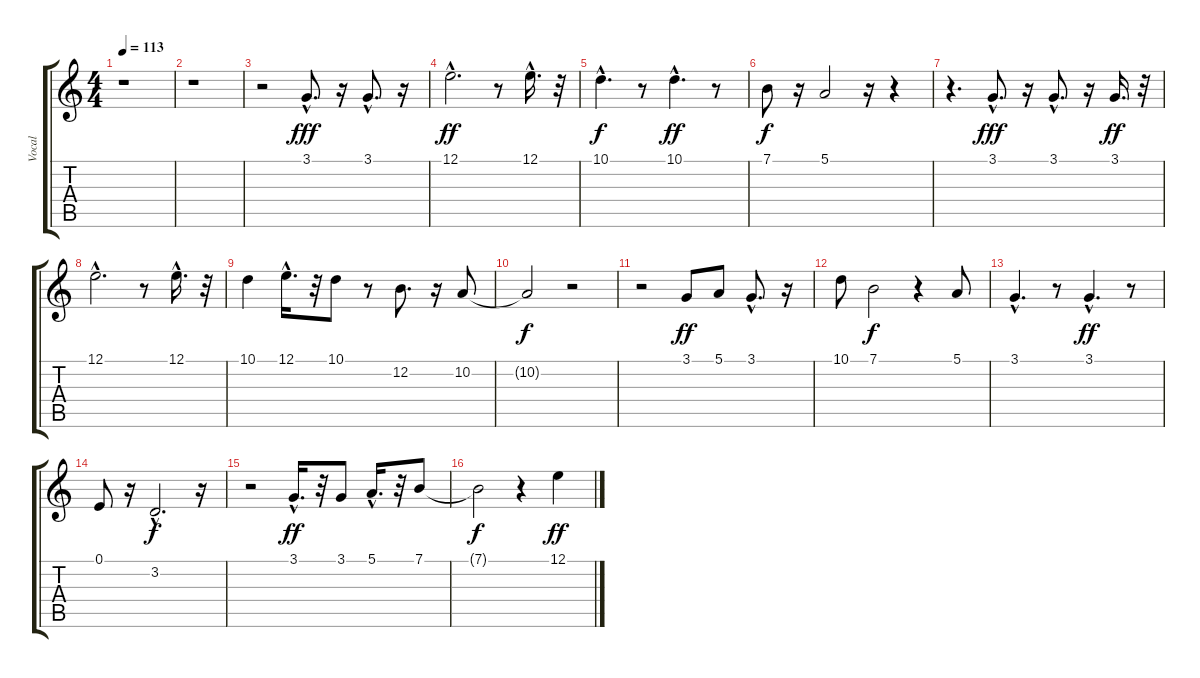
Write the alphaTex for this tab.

\track ("Vocal" "Vocal") {instrument shakuhachi}
\staff {score tabs}
\tuning (E4 B3 G3 D3 A2 E2) {hide}
\ts (4 4)
\tempo 113
\clef g2
\ks c
r.1{dy fff instrument shakuhachi} |
r.1 |
r.2 3.1{hac}.8{d} r.16 3.1{hac}.8{d} r.16 |
12.1{hac}.2{d dy ff} r.8 12.1{hac}.16{d} r.32 |
10.1{hac}.4{d dy f} r.8 10.1{hac}.4{d dy ff} r.8 |
7.1.8{dy f} r.16 5.1.2 r.16 r.4 |
r.4{d} 3.1{hac}.8{d dy fff} r.16 3.1{hac}.8{d} r.16 3.1.16{d dy ff} r.32 |
12.1{hac}.2{d} r.8 12.1{hac}.16{d} r.32 |
10.1.4 12.1{hac}.16{d} r.32 10.1.8 r.8 12.2.8{d} r.16 10.2.8 |
10.2{t}.2{dy f} r.2 |
r.2 3.1.8{dy ff} 5.1.8 3.1{hac}.8{d} r.16 |
10.1.8 7.1.2{dy f} r.4 5.1.8 |
3.1{hac}.4{d} r.8 3.1{hac}.4{d dy ff} r.8 |
0.1.8 r.16 3.2{hac}.2{d dy f} r.16 |
r.2 3.1{hac}.16{d dy ff} r.32 3.1.8 5.1{hac}.16{d} r.32 7.1.8 |
7.1{t}.2{dy f} r.4 12.1.4{dy ff}
